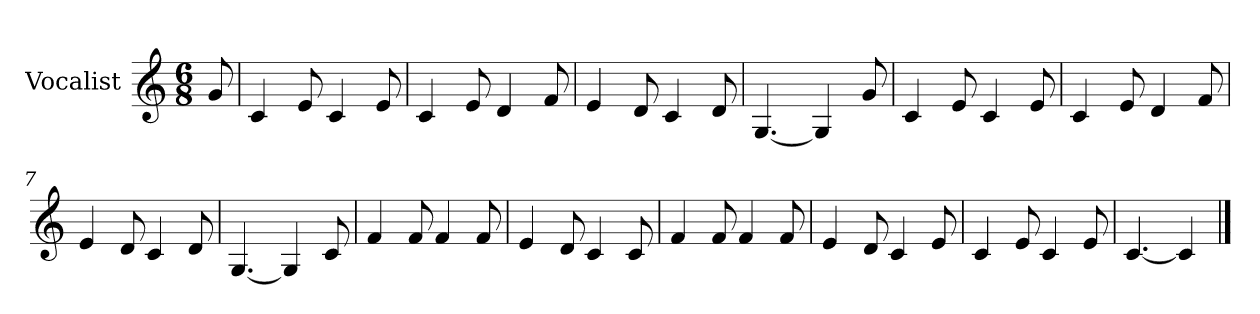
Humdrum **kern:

**kern
*part1
*staff1
*I"Vocalist
*k[]
*C:
*M6/8
=
8g
=1
4c
8e
4c
8e
=2
4c
8e
4d
8f
=3
4e
8d
4c
8d
=4
[4.G
4G]
8g
=5
4c
8e
4c
8e
=6
4c
8e
4d
8f
=7
4e
8d
4c
8d
=8
[4.G
4G]
8c
=9
4f
8f
4f
8f
=10
4e
8d
4c
8c
=11
4f
8f
4f
8f
=12
4e
8d
4c
8e
=13
4c
8e
4c
8e
=14
[4.c
4c]
==
*-
